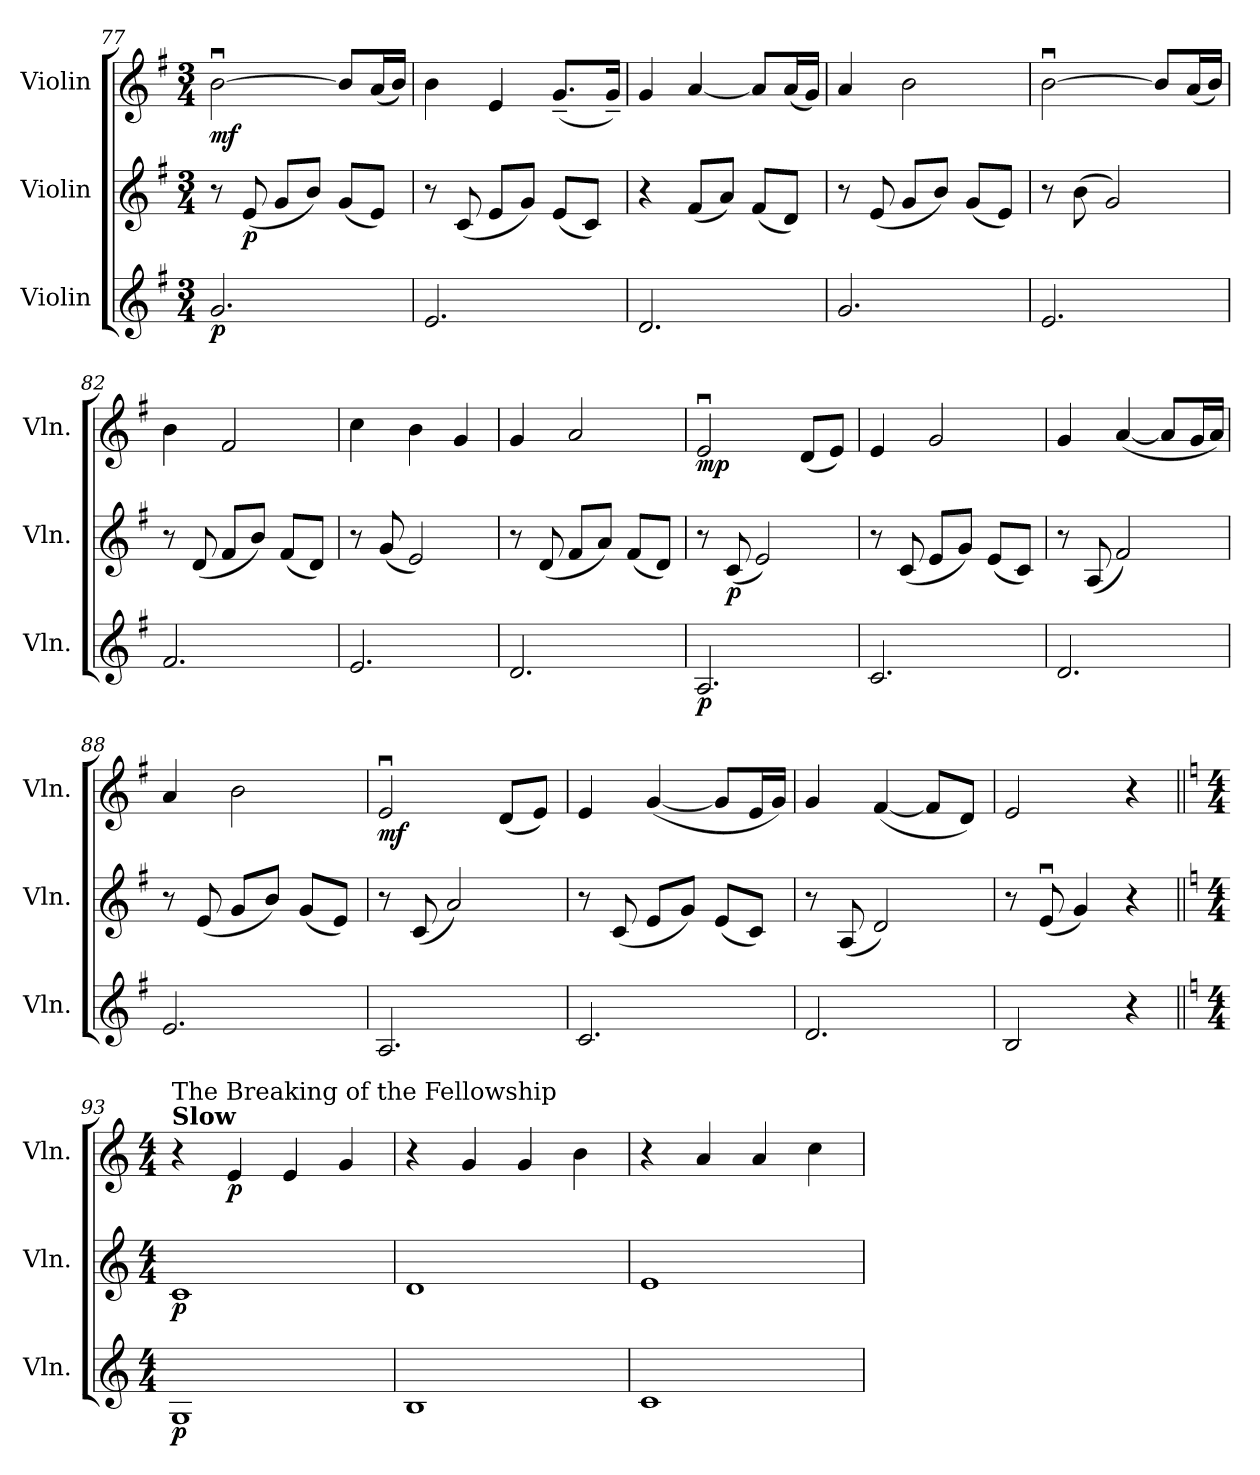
**kern	**dynam	**kern	**dynam	**kern	**dynam
*part3	*part3	*part2	*part2	*part1	*part1
*staff3	*staff3	*staff2	*staff2	*staff1	*staff1
*I"Violin	*	*I"Violin	*	*I"Violin	*
*I'Vln.	*	*I'Vln.	*	*I'Vln.	*
*clefG2	*	*clefG2	*	*clefG2	*
*k[f#]	*	*k[f#]	*	*k[f#]	*
*M3/4	*	*M3/4	*	*M3/4	*
=77	=77	=77	=77	=77	=77
!	!LO:DY:b	!	!	!	!LO:DY:b
2.g/	p	8r	.	[2bu\	mf
!	!	!	!LO:DY:b	!	!
.	.	(8e/	p	.	.
.	.	8g/L	.	.	.
.	.	8b/J)	.	.	.
.	.	(8g/L	.	8b/L]	.
.	.	8e/J)	.	(16a/L	.
.	.	.	.	16b/JJ)	.
=78	=78	=78	=78	=78	=78
2.e/	.	8r	.	4b\	.
.	.	(8c/	.	.	.
.	.	8e/L	.	4e/	.
.	.	8g/J)	.	.	.
.	.	(8e/L	.	(8.g~/L	.
.	.	8c/J)	.	.	.
.	.	.	.	16g~/Jk)	.
=79	=79	=79	=79	=79	=79
2.d/	.	4r	.	4g/	.
.	.	(8f#/L	.	[4a/	.
.	.	8a/J)	.	.	.
.	.	(8f#/L	.	8a/L]	.
.	.	8d/J)	.	(16a/L	.
.	.	.	.	16g/JJ)	.
=80	=80	=80	=80	=80	=80
2.g/	.	8r	.	4a/	.
.	.	(8e/	.	.	.
.	.	8g/L	.	2b\	.
.	.	8b/J)	.	.	.
.	.	(8g/L	.	.	.
.	.	8e/J)	.	.	.
=81	=81	=81	=81	=81	=81
2.e/	.	8r	.	[2bu\	.
.	.	(8b\	.	.	.
.	.	2g/)	.	.	.
.	.	.	.	8b/L]	.
.	.	.	.	(16a/L	.
.	.	.	.	16b/JJ)	.
!!LO:PB:g=z
=82	=82	=82	=82	=82	=82
2.f#/	.	8r	.	4b\	.
.	.	(8d/	.	.	.
.	.	8f#/L	.	2f#/	.
.	.	8b/J)	.	.	.
.	.	(8f#/L	.	.	.
.	.	8d/J)	.	.	.
=83	=83	=83	=83	=83	=83
2.e/	.	8r	.	4cc\	.
.	.	(8g/	.	.	.
.	.	2e/)	.	4b\	.
.	.	.	.	4g/	.
=84	=84	=84	=84	=84	=84
2.d/	.	8r	.	4g/	.
.	.	(8d/	.	.	.
.	.	8f#/L	.	2a/	.
.	.	8a/J)	.	.	.
.	.	(8f#/L	.	.	.
.	.	8d/J)	.	.	.
=85	=85	=85	=85	=85	=85
!	!LO:DY:b	!	!	!	!LO:DY:b
2.A/	p	8r	.	2eu/	mp
!	!	!	!LO:DY:b	!	!
.	.	(8c/	p	.	.
.	.	2e/)	.	.	.
.	.	.	.	(8d/L	.
.	.	.	.	8e/J)	.
=86	=86	=86	=86	=86	=86
2.c/	.	8r	.	4e/	.
.	.	(8c/	.	.	.
.	.	8e/L	.	2g/	.
.	.	8g/J)	.	.	.
.	.	(8e/L	.	.	.
.	.	8c/J)	.	.	.
=87	=87	=87	=87	=87	=87
2.d/	.	8r	.	4g/	.
.	.	(8A/	.	.	.
.	.	2f#/)	.	([4a/	.
.	.	.	.	8a/L]	.
.	.	.	.	16g/L	.
.	.	.	.	16a/JJ)	.
=88	=88	=88	=88	=88	=88
2.e/	.	8r	.	4a/	.
.	.	(8e/	.	.	.
.	.	8g/L	.	2b\	.
.	.	8b/J)	.	.	.
.	.	(8g/L	.	.	.
.	.	8e/J)	.	.	.
!!LO:LB:g=z
=89	=89	=89	=89	=89	=89
!	!	!	!	!	!LO:DY:b
2.A/	.	8r	.	2eu/	mf
.	.	(8c/	.	.	.
.	.	2a/)	.	.	.
.	.	.	.	(8d/L	.
.	.	.	.	8e/J)	.
=90	=90	=90	=90	=90	=90
2.c/	.	8r	.	4e/	.
.	.	(8c/	.	.	.
.	.	8e/L	.	([4g/	.
.	.	8g/J)	.	.	.
.	.	(8e/L	.	8g/L]	.
.	.	8c/J)	.	16e/L	.
.	.	.	.	16g/JJ)	.
=91	=91	=91	=91	=91	=91
2.d/	.	8r	.	4g/	.
.	.	(8A/	.	.	.
.	.	2d/)	.	([4f#/	.
.	.	.	.	8f#/L]	.
.	.	.	.	8d/J)	.
=92	=92	=92	=92	=92	=92
2B/	.	8r	.	2e/	.
.	.	(8eu/	.	.	.
.	.	4g/)	.	.	.
4r	.	4r	.	4r	.
=93||	=93||	=93||	=93||	=93||	=93||
*k[]	*	*k[]	*	*k[]	*
*M4/4	*	*M4/4	*	*M4/4	*
*	*	*	*	*MM60	*
!	!	!	!	!LO:TX:a:B:t=Slow	!
!	!	!	!	!LO:TX:a:t=The Breaking of the Fellowship	!
!	!LO:DY:b	!	!LO:DY:b	!	!
1G	p	1c	p	4r	.
!	!	!	!	!	!LO:DY:b
.	.	.	.	4e/	p
.	.	.	.	4e/	.
.	.	.	.	4g/	.
=94	=94	=94	=94	=94	=94
1B	.	1d	.	4r	.
.	.	.	.	4g/	.
.	.	.	.	4g/	.
.	.	.	.	4b\	.
=95	=95	=95	=95	=95	=95
1c	.	1e	.	4r	.
.	.	.	.	4a/	.
.	.	.	.	4a/	.
.	.	.	.	4cc\	.
=	=	=	=	=	=
*-	*-	*-	*-	*-	*-
